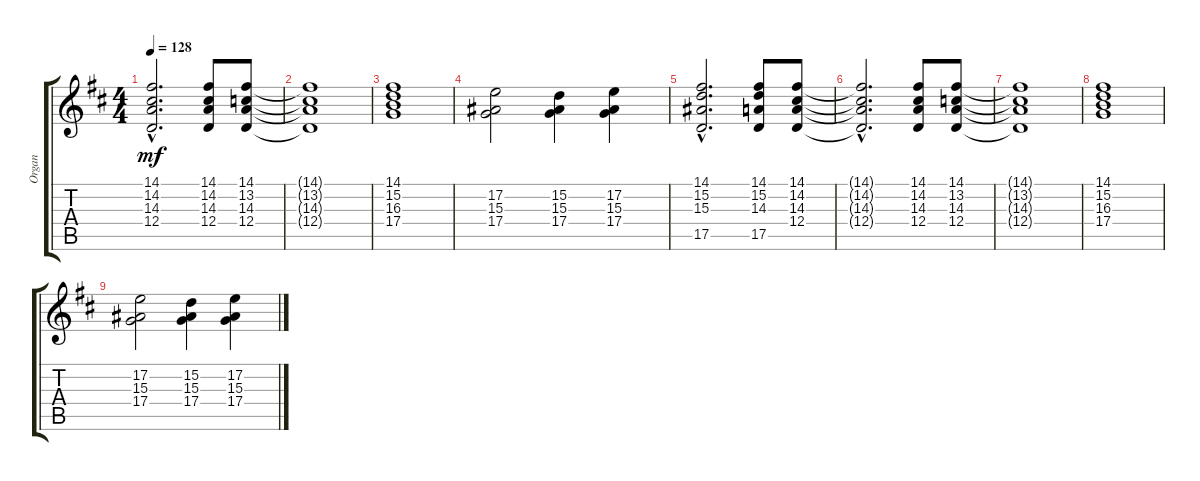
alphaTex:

\track ("Organ" "Organ") {instrument churchorgan}
\staff {score tabs}
\tuning (E4 B3 G3 D3 A2 E2) {hide}
\ts (4 4)
\tempo 128
\clef g2
\ks d
(14.1{hac t} 14.2{hac t} 14.3{hac t} 12.4{hac t}).2{d dy mf} (14.1 14.2 14.3 12.4).8 (14.1 13.2 14.3 12.4).8 |
(14.1{t} 13.2{t} 14.3{t} 12.4{t}).1 |
(14.1 15.2 16.3 17.4).1 |
(17.2 15.3 17.4).2 (15.2 15.3 17.4).4 (17.2 15.3 17.4).4 |
(14.1{hac} 15.2{hac} 15.3{hac} 17.5{hac}).2{d} (14.1 15.2 14.3 17.5).8 (14.1 14.2 14.3 12.4).8 |
(14.1{hac t} 14.2{hac t} 14.3{hac t} 12.4{hac t}).2{d volume 0} (14.1 14.2 14.3 12.4).8 (14.1 13.2 14.3 12.4).8 |
(14.1{t} 13.2{t} 14.3{t} 12.4{t}).1 |
(14.1 15.2 16.3 17.4).1 |
(17.2 15.3 17.4).2 (15.2 15.3 17.4).4 (17.2 15.3 17.4).4
